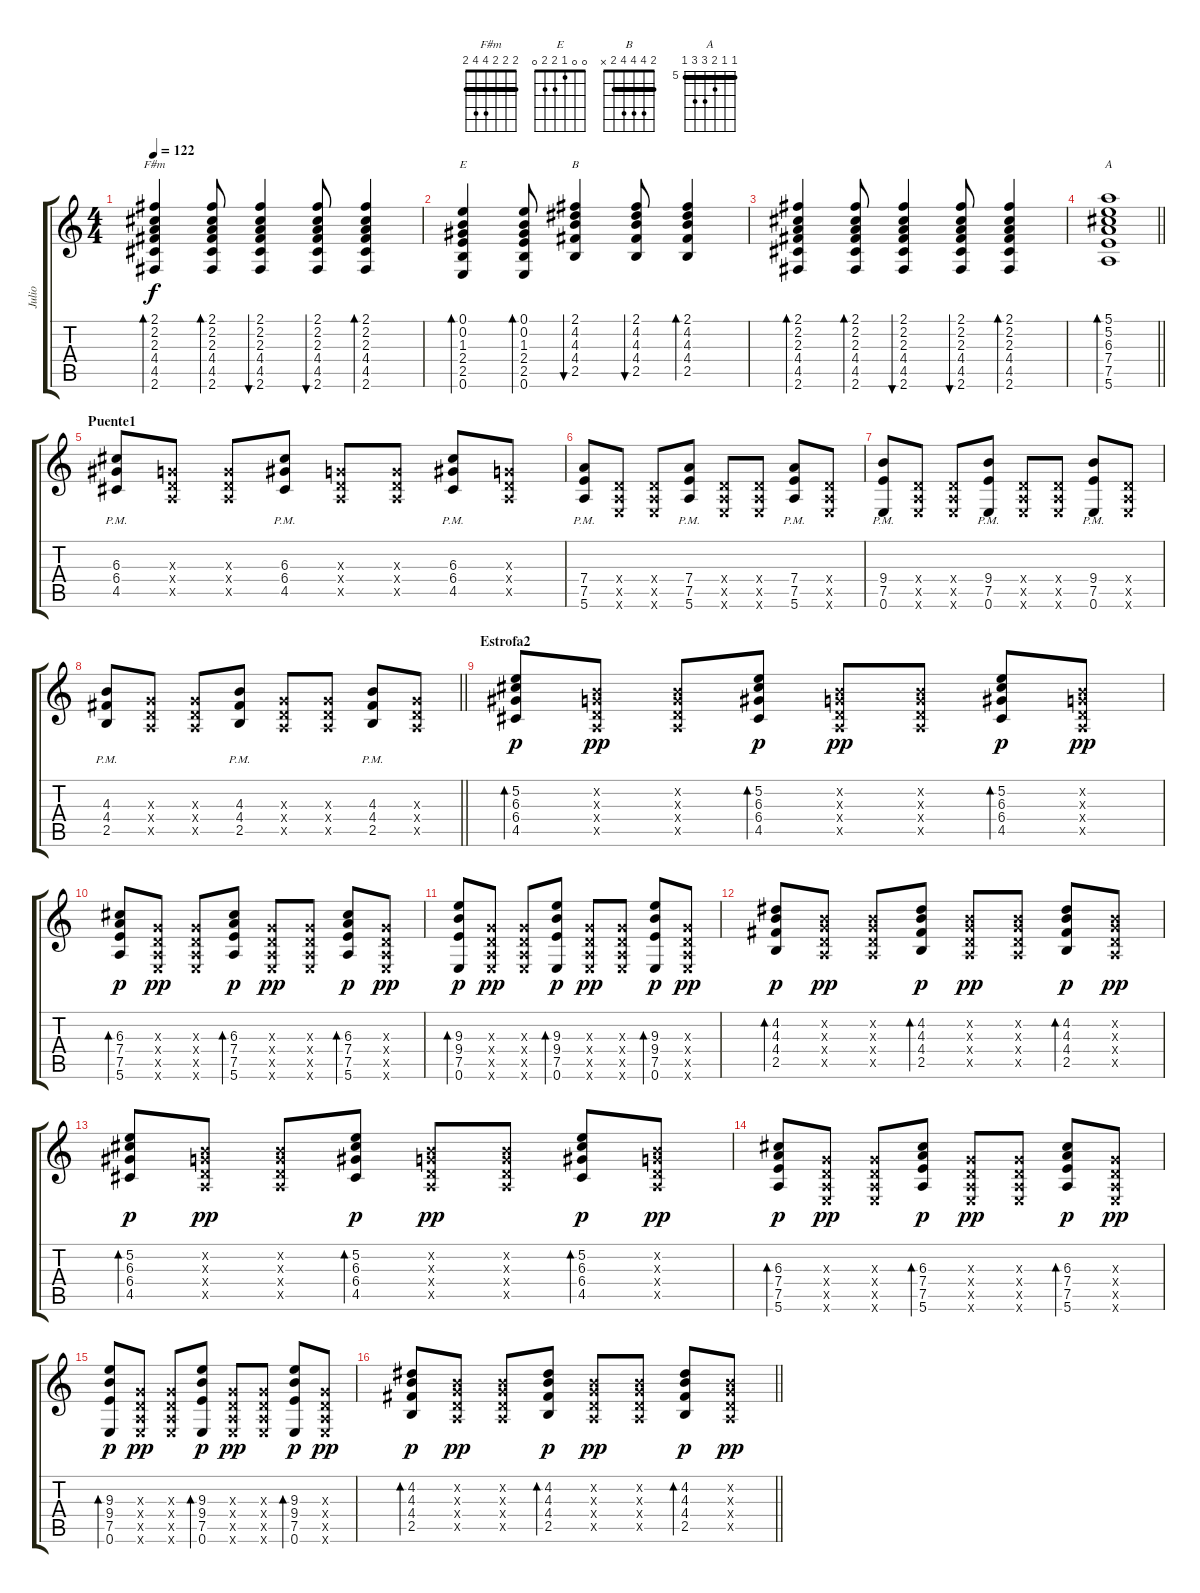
\track ("Julio" "Julio") {instrument acousticguitarsteel}
\staff {score tabs}
\tuning (E4 B3 G3 D3 A2 E2) {hide}
\chord ("F#m" 2 2 2 4 4 2) {barre 2}
\chord ("E" 0 0 1 2 2 0)
\chord ("B" 2 4 4 4 2 x) {barre 2}
\chord ("A" 5 5 6 7 7 5) {firstfret 5 barre 5}
\ts (4 4)
\tempo 122
\clef g2
\ks c
(2.1 2.2 2.3 4.4 4.5 2.6).4{bd 60 ch "F#m" dy f} (2.1 2.2 2.3 4.4 4.5 2.6).8{bd 60} (2.1 2.2 2.3 4.4 4.5 2.6).4{bu 60} (2.1 2.2 2.3 4.4 4.5 2.6).8{bu 60} (2.1 2.2 2.3 4.4 4.5 2.6).4{bd 60} |
(0.1 0.2 1.3 2.4 2.5 0.6).4{bd 60 ch "E"} (0.1 0.2 1.3 2.4 2.5 0.6).8{bd 60} (2.1 4.2 4.3 4.4 2.5).4{bu 60 ch "B"} (2.1 4.2 4.3 4.4 2.5).8{bu 60} (2.1 4.2 4.3 4.4 2.5).4{bd 60} |
(2.1 2.2 2.3 4.4 4.5 2.6).4{bd 60} (2.1 2.2 2.3 4.4 4.5 2.6).8{bd 60} (2.1 2.2 2.3 4.4 4.5 2.6).4{bu 60} (2.1 2.2 2.3 4.4 4.5 2.6).8{bu 60} (2.1 2.2 2.3 4.4 4.5 2.6).4{bd 60} |
\barLineRight lightlight
(5.1 5.2 6.3 7.4 7.5 5.6).1{bd 60 ch "A"} |
\section ("" "Puente1")
(6.3{pm} 6.4{pm} 4.5).8{volume 8 instrument acousticguitarnylon} (0.3{x} 0.4{x} 0.5{x}).8 (0.3{x} 0.4{x} 0.5{x}).8 (6.3{pm} 6.4{pm} 4.5).8 (0.3{x} 0.4{x} 0.5{x}).8 (0.3{x} 0.4{x} 0.5{x}).8 (6.3{pm} 6.4{pm} 4.5).8 (0.3{x} 0.4{x} 0.5{x}).8 |
(7.4{pm} 7.5{pm} 5.6).8 (0.4{x} 0.5{x} 0.6{x}).8 (0.4{x} 0.5{x} 0.6{x}).8 (7.4{pm} 7.5{pm} 5.6).8 (0.4{x} 0.5{x} 0.6{x}).8 (0.4{x} 0.5{x} 0.6{x}).8 (7.4{pm} 7.5{pm} 5.6).8 (0.4{x} 0.5{x} 0.6{x}).8 |
(9.4{pm} 7.5{pm} 0.6).8 (0.4{x} 0.5{x} 0.6{x}).8 (0.4{x} 0.5{x} 0.6{x}).8 (9.4{pm} 7.5{pm} 0.6).8 (0.4{x} 0.5{x} 0.6{x}).8 (0.4{x} 0.5{x} 0.6{x}).8 (9.4{pm} 7.5{pm} 0.6).8 (0.4{x} 0.5{x} 0.6{x}).8 |
\barLineRight lightlight
(4.3{pm} 4.4{pm} 2.5).8 (0.3{x} 0.4{x} 0.5{x}).8 (0.3{x} 0.4{x} 0.5{x}).8 (4.3{pm} 4.4{pm} 2.5).8 (0.3{x} 0.4{x} 0.5{x}).8 (0.3{x} 0.4{x} 0.5{x}).8 (4.3{pm} 4.4{pm} 2.5).8 (0.3{x} 0.4{x} 0.5{x}).8 |
\section ("" "Estrofa2")
(5.2 6.3 6.4 4.5).8{bd 60 dy p volume 5 instrument acousticguitarsteel} (0.2{x} 0.3{x} 0.4{x} 0.5{x}).8{dy pp} (0.2{x} 0.3{x} 0.4{x} 0.5{x}).8 (5.2 6.3 6.4 4.5).8{bd 60 dy p} (0.2{x} 0.3{x} 0.4{x} 0.5{x}).8{dy pp} (0.2{x} 0.3{x} 0.4{x} 0.5{x}).8 (5.2 6.3 6.4 4.5).8{bd 60 dy p} (0.2{x} 0.3{x} 0.4{x} 0.5{x}).8{dy pp} |
(6.3 7.4 7.5 5.6).8{bd 60 dy p} (0.3{x} 0.4{x} 0.5{x} 0.6{x}).8{dy pp} (0.3{x} 0.4{x} 0.5{x} 0.6{x}).8 (6.3 7.4 7.5 5.6).8{bd 60 dy p} (0.3{x} 0.4{x} 0.5{x} 0.6{x}).8{dy pp} (0.3{x} 0.4{x} 0.5{x} 0.6{x}).8 (6.3 7.4 7.5 5.6).8{bd 60 dy p} (0.3{x} 0.4{x} 0.5{x} 0.6{x}).8{dy pp} |
(9.3 9.4 7.5 0.6).8{bd 60 dy p} (0.3{x} 0.4{x} 0.5{x} 0.6{x}).8{dy pp} (0.3{x} 0.4{x} 0.5{x} 0.6{x}).8 (9.3 9.4 7.5 0.6).8{bd 60 dy p} (0.3{x} 0.4{x} 0.5{x} 0.6{x}).8{dy pp} (0.3{x} 0.4{x} 0.5{x} 0.6{x}).8 (9.3 9.4 7.5 0.6).8{bd 60 dy p} (0.3{x} 0.4{x} 0.5{x} 0.6{x}).8{dy pp} |
(4.2 4.3 4.4 2.5).8{bd 60 dy p} (0.2{x} 0.3{x} 0.4{x} 0.5{x}).8{dy pp} (0.2{x} 0.3{x} 0.4{x} 0.5{x}).8 (4.2 4.3 4.4 2.5).8{bd 60 dy p} (0.2{x} 0.3{x} 0.4{x} 0.5{x}).8{dy pp} (0.2{x} 0.3{x} 0.4{x} 0.5{x}).8 (4.2 4.3 4.4 2.5).8{bd 60 dy p} (0.2{x} 0.3{x} 0.4{x} 0.5{x}).8{dy pp} |
(5.2 6.3 6.4 4.5).8{bd 60 dy p} (0.2{x} 0.3{x} 0.4{x} 0.5{x}).8{dy pp} (0.2{x} 0.3{x} 0.4{x} 0.5{x}).8 (5.2 6.3 6.4 4.5).8{bd 60 dy p} (0.2{x} 0.3{x} 0.4{x} 0.5{x}).8{dy pp} (0.2{x} 0.3{x} 0.4{x} 0.5{x}).8 (5.2 6.3 6.4 4.5).8{bd 60 dy p} (0.2{x} 0.3{x} 0.4{x} 0.5{x}).8{dy pp} |
(6.3 7.4 7.5 5.6).8{bd 60 dy p} (0.3{x} 0.4{x} 0.5{x} 0.6{x}).8{dy pp} (0.3{x} 0.4{x} 0.5{x} 0.6{x}).8 (6.3 7.4 7.5 5.6).8{bd 60 dy p} (0.3{x} 0.4{x} 0.5{x} 0.6{x}).8{dy pp} (0.3{x} 0.4{x} 0.5{x} 0.6{x}).8 (6.3 7.4 7.5 5.6).8{bd 60 dy p} (0.3{x} 0.4{x} 0.5{x} 0.6{x}).8{dy pp} |
(9.3 9.4 7.5 0.6).8{bd 60 dy p} (0.3{x} 0.4{x} 0.5{x} 0.6{x}).8{dy pp} (0.3{x} 0.4{x} 0.5{x} 0.6{x}).8 (9.3 9.4 7.5 0.6).8{bd 60 dy p} (0.3{x} 0.4{x} 0.5{x} 0.6{x}).8{dy pp} (0.3{x} 0.4{x} 0.5{x} 0.6{x}).8 (9.3 9.4 7.5 0.6).8{bd 60 dy p} (0.3{x} 0.4{x} 0.5{x} 0.6{x}).8{dy pp} |
\barLineRight lightlight
(4.2 4.3 4.4 2.5).8{bd 60 dy p} (0.2{x} 0.3{x} 0.4{x} 0.5{x}).8{dy pp} (0.2{x} 0.3{x} 0.4{x} 0.5{x}).8 (4.2 4.3 4.4 2.5).8{bd 60 dy p} (0.2{x} 0.3{x} 0.4{x} 0.5{x}).8{dy pp} (0.2{x} 0.3{x} 0.4{x} 0.5{x}).8 (4.2 4.3 4.4 2.5).8{bd 60 dy p} (0.2{x} 0.3{x} 0.4{x} 0.5{x}).8{dy pp}
